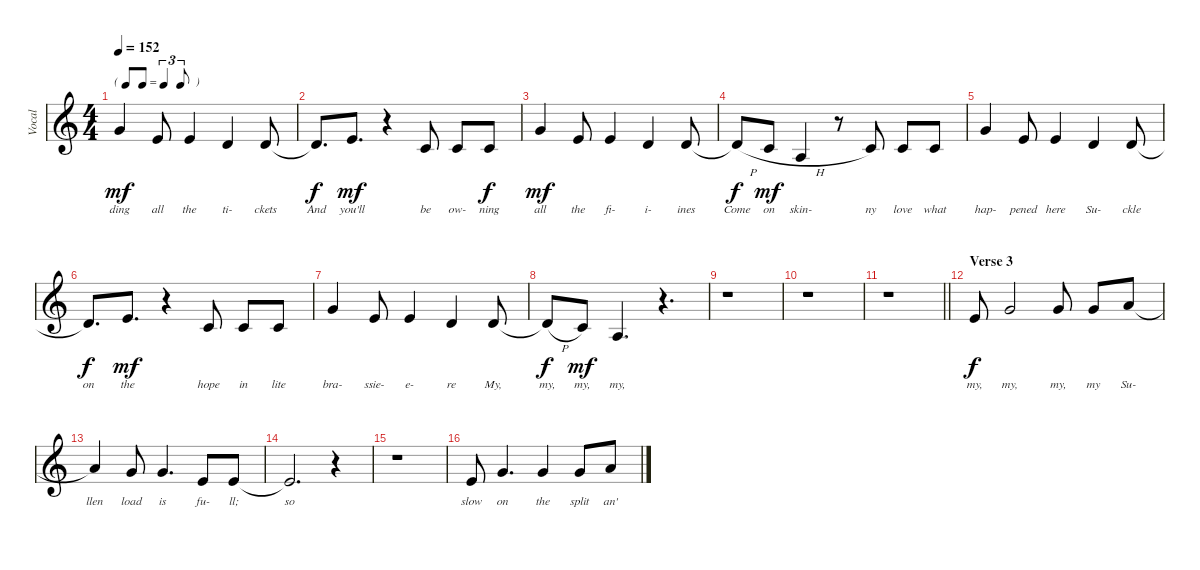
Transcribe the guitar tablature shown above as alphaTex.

\track ("Vocal" "Vocal") {instrument altosax}
\staff {score}
\tuning (E4 B3 G3 D3 A2 E2) {hide}
\ts (4 4)
\tf triplet8th
\tempo 152
\clef g2
\ks c
8.2.4{lyrics (0 "ding") lyrics (1 "") lyrics (2 "") lyrics (3 "") lyrics (4 "") dy mf} 5.2.8{lyrics (0 "all") lyrics (1 "") lyrics (2 "") lyrics (3 "") lyrics (4 "")} 5.2.4{lyrics (0 "the") lyrics (1 "") lyrics (2 "") lyrics (3 "") lyrics (4 "")} 3.2.4{lyrics (0 "ti-") lyrics (1 "") lyrics (2 "") lyrics (3 "") lyrics (4 "")} 3.2.8{lyrics (0 "ckets") lyrics (1 "") lyrics (2 "") lyrics (3 "") lyrics (4 "")} |
3.2{t}.8{d lyrics (0 "And") lyrics (1 "") lyrics (2 "") lyrics (3 "") lyrics (4 "") dy f} 5.2.8{d lyrics (0 "you'll") lyrics (1 "") lyrics (2 "") lyrics (3 "") lyrics (4 "") dy mf} r.4 1.2.8{lyrics (0 "be") lyrics (1 "") lyrics (2 "") lyrics (3 "") lyrics (4 "")} 1.2.8{lyrics (0 "ow-") lyrics (1 "") lyrics (2 "") lyrics (3 "") lyrics (4 "")} 1.2.8{lyrics (0 "ning") lyrics (1 "") lyrics (2 "") lyrics (3 "") lyrics (4 "") dy f} |
8.2.4{lyrics (0 "all") lyrics (1 "") lyrics (2 "") lyrics (3 "") lyrics (4 "") dy mf} 5.2.8{lyrics (0 "the") lyrics (1 "") lyrics (2 "") lyrics (3 "") lyrics (4 "")} 5.2.4{lyrics (0 "fi-") lyrics (1 "") lyrics (2 "") lyrics (3 "") lyrics (4 "")} 3.2.4{lyrics (0 "i-") lyrics (1 "") lyrics (2 "") lyrics (3 "") lyrics (4 "")} 3.2.8{lyrics (0 "ines") lyrics (1 "") lyrics (2 "") lyrics (3 "") lyrics (4 "")} |
3.2{h t}.8{lyrics (0 "Come") lyrics (1 "") lyrics (2 "") lyrics (3 "") lyrics (4 "") dy f} 1.2{h}.8{lyrics (0 "on") lyrics (1 "") lyrics (2 "") lyrics (3 "") lyrics (4 "") dy mf} 2.3.4{lyrics (0 "skin-") lyrics (1 "") lyrics (2 "") lyrics (3 "") lyrics (4 "")} r.8 1.2.8{lyrics (0 "ny") lyrics (1 "") lyrics (2 "") lyrics (3 "") lyrics (4 "")} 1.2.8{lyrics (0 "love") lyrics (1 "") lyrics (2 "") lyrics (3 "") lyrics (4 "")} 1.2.8{lyrics (0 "what") lyrics (1 "") lyrics (2 "") lyrics (3 "") lyrics (4 "")} |
8.2.4{lyrics (0 "hap-") lyrics (1 "") lyrics (2 "") lyrics (3 "") lyrics (4 "")} 5.2.8{lyrics (0 "pened") lyrics (1 "") lyrics (2 "") lyrics (3 "") lyrics (4 "")} 5.2.4{lyrics (0 "here") lyrics (1 "") lyrics (2 "") lyrics (3 "") lyrics (4 "")} 3.2.4{lyrics (0 "Su-") lyrics (1 "") lyrics (2 "") lyrics (3 "") lyrics (4 "")} 3.2.8{lyrics (0 "ckle") lyrics (1 "") lyrics (2 "") lyrics (3 "") lyrics (4 "")} |
3.2{t}.8{d lyrics (0 "on") lyrics (1 "") lyrics (2 "") lyrics (3 "") lyrics (4 "") dy f} 5.2.8{d lyrics (0 "the") lyrics (1 "") lyrics (2 "") lyrics (3 "") lyrics (4 "") dy mf} r.4 1.2.8{lyrics (0 "hope") lyrics (1 "") lyrics (2 "") lyrics (3 "") lyrics (4 "")} 1.2.8{lyrics (0 "in") lyrics (1 "") lyrics (2 "") lyrics (3 "") lyrics (4 "")} 1.2.8{lyrics (0 "lite") lyrics (1 "") lyrics (2 "") lyrics (3 "") lyrics (4 "")} |
8.2.4{lyrics (0 "bra-") lyrics (1 "") lyrics (2 "") lyrics (3 "") lyrics (4 "")} 5.2.8{lyrics (0 "ssie-") lyrics (1 "") lyrics (2 "") lyrics (3 "") lyrics (4 "")} 5.2.4{lyrics (0 "e-") lyrics (1 "") lyrics (2 "") lyrics (3 "") lyrics (4 "")} 3.2.4{lyrics (0 "re") lyrics (1 "") lyrics (2 "") lyrics (3 "") lyrics (4 "")} 3.2.8{lyrics (0 "My,") lyrics (1 "") lyrics (2 "") lyrics (3 "") lyrics (4 "")} |
3.2{h t}.8{lyrics (0 "my,") lyrics (1 "") lyrics (2 "") lyrics (3 "") lyrics (4 "") dy f} 1.2.8{lyrics (0 "my,") lyrics (1 "") lyrics (2 "") lyrics (3 "") lyrics (4 "") dy mf} 2.3.4{d lyrics (0 "my,") lyrics (1 "") lyrics (2 "") lyrics (3 "") lyrics (4 "")} r.4{d} |
r.1 |
r.1 |
\barLineRight lightlight
r.1 |
\section ("" "Verse 3")
5.2.8{lyrics (0 "my,") lyrics (1 "") lyrics (2 "") lyrics (3 "") lyrics (4 "") dy f} 3.1.2{lyrics (0 "my,") lyrics (1 "") lyrics (2 "") lyrics (3 "") lyrics (4 "")} 3.1.8{lyrics (0 "my,") lyrics (1 "") lyrics (2 "") lyrics (3 "") lyrics (4 "")} 3.1.8{lyrics (0 "my") lyrics (1 "") lyrics (2 "") lyrics (3 "") lyrics (4 "")} 5.1.8{lyrics (0 "Su-") lyrics (1 "") lyrics (2 "") lyrics (3 "") lyrics (4 "")} |
5.1{t}.4{lyrics (0 "llen") lyrics (1 "") lyrics (2 "") lyrics (3 "") lyrics (4 "")} 3.1.8{lyrics (0 "load") lyrics (1 "") lyrics (2 "") lyrics (3 "") lyrics (4 "")} 3.1.4{d lyrics (0 "is") lyrics (1 "") lyrics (2 "") lyrics (3 "") lyrics (4 "")} 0.1.8{lyrics (0 "fu-") lyrics (1 "") lyrics (2 "") lyrics (3 "") lyrics (4 "")} 0.1.8{lyrics (0 "ll;") lyrics (1 "") lyrics (2 "") lyrics (3 "") lyrics (4 "")} |
0.1{t}.2{d lyrics (0 "so") lyrics (1 "") lyrics (2 "") lyrics (3 "") lyrics (4 "")} r.4 |
r.1 |
0.1.8{lyrics (0 "slow") lyrics (1 "") lyrics (2 "") lyrics (3 "") lyrics (4 "")} 3.1.4{d lyrics (0 "on") lyrics (1 "") lyrics (2 "") lyrics (3 "") lyrics (4 "")} 3.1.4{lyrics (0 "the") lyrics (1 "") lyrics (2 "") lyrics (3 "") lyrics (4 "")} 3.1.8{lyrics (0 "split") lyrics (1 "") lyrics (2 "") lyrics (3 "") lyrics (4 "")} 5.1.8{lyrics (0 "an'") lyrics (1 "") lyrics (2 "") lyrics (3 "") lyrics (4 "")}
